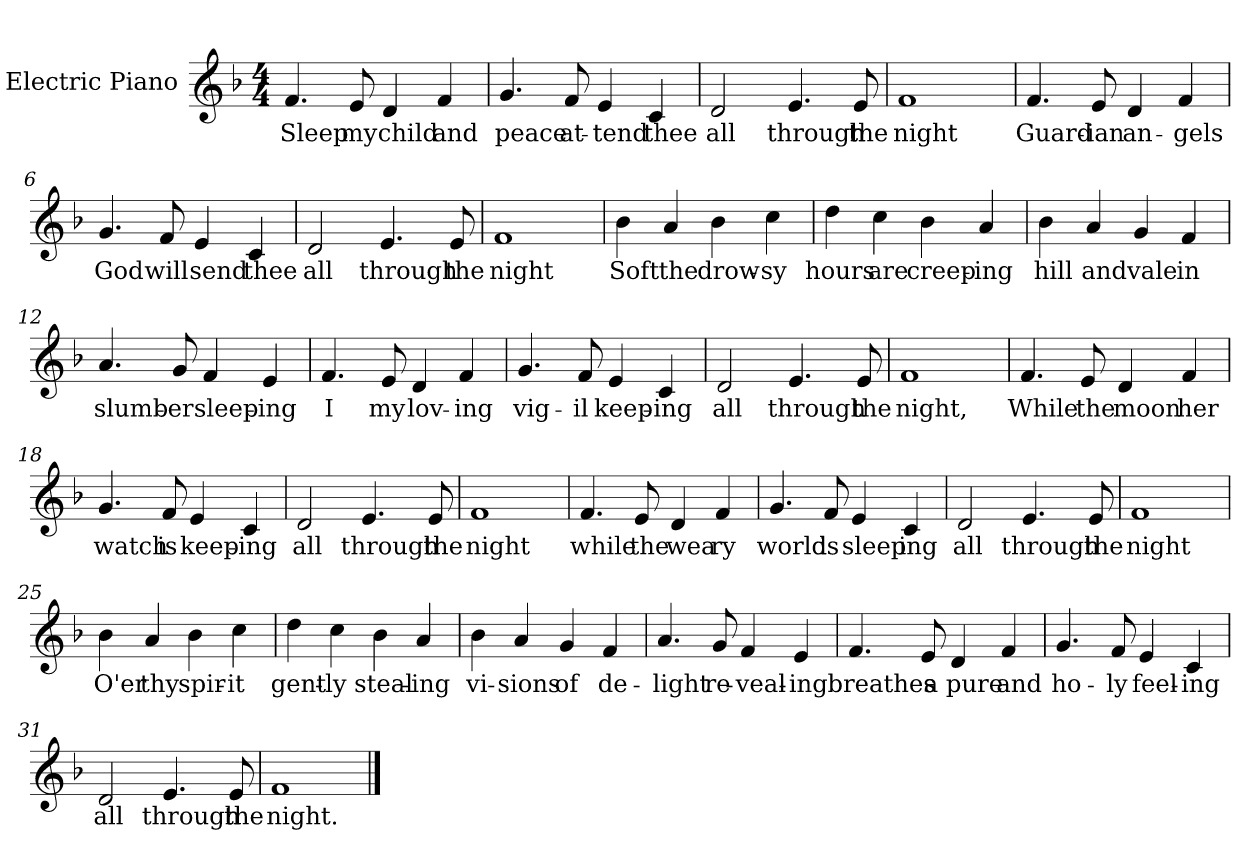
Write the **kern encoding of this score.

**kern	**text
*part1	*part1
*staff1	*staff1
*I"Electric Piano	*
*I'E.Pno	*
*clefG2	*
*k[b-]	*
*F:	*
*M4/4	*
=1	=1
4.f/	Sleep
8e/	my
4d/	child
4f/	and
=2	=2
4.g/	peace
8f/	at-
4e/	-tend
4c/	thee
=3	=3
2d/	all
4.e/	through
8e/	the
=4	=4
1f	night
!!LO:LB:g=z
=5	=5
4.f/	Guard-
8e/	-ian
4d/	an-
4f/	-gels
=6	=6
4.g/	God
8f/	will
4e/	send
4c/	thee
=7	=7
2d/	all
4.e/	through
8e/	the
=8	=8
1f	night
!!LO:LB:g=z
=9	=9
4b-\	Soft
4a/	the
4b-\	drow-
4cc\	-sy
=10	=10
4dd\	hours
4cc\	are
4b-\	creep-
4a/	-ing
=11	=11
4b-\	hill
4a/	and
4g/	vale
4f/	in
=12	=12
4.a/	slumb-
8g/	-er
4f/	sleep-
4e/	-ing
!!LO:LB:g=z
=13	=13
4.f/	I
8e/	my
4d/	lov-
4f/	-ing
=14	=14
4.g/	vig-
8f/	-il
4e/	keep-
4c/	-ing
=15	=15
2d/	all
4.e/	through
8e/	the
=16	=16
1f	night,
!!LO:LB:g=z
=17	=17
4.f/	While
8e/	the
4d/	moon
4f/	her
=18	=18
4.g/	watch
8f/	is
4e/	keep-
4c/	-ing
=19	=19
2d/	all
4.e/	through
8e/	the
=20	=20
1f	night
!!LO:LB:g=z
=21	=21
4.f/	while
8e/	the
4d/	wea
4f/	ry
=22	=22
4.g/	world
8f/	is
4e/	sleep
4c/	ing
=23	=23
2d/	all
4.e/	through
8e/	the
=24	=24
1f	night
!!LO:LB:g=z
=25	=25
4b-\	O'er
4a/	thy
4b-\	spir-
4cc\	-it
=26	=26
4dd\	gent-
4cc\	-ly
4b-\	steal-
4a/	-ing
=27	=27
4b-\	vi-
4a/	-sions
4g/	of
4f/	de-
=28	=28
4.a/	-light
8g/	re-
4f/	-veal-
4e/	-ing
!!LO:LB:g=z
=29	=29
4.f/	breathes
8e/	a
4d/	pure
4f/	and
=30	=30
4.g/	ho-
8f/	-ly
4e/	feel-
4c/	-ing
=31	=31
2d/	all
4.e/	through
8e/	the
=32	=32
1f	night.
==	==
*-	*-
